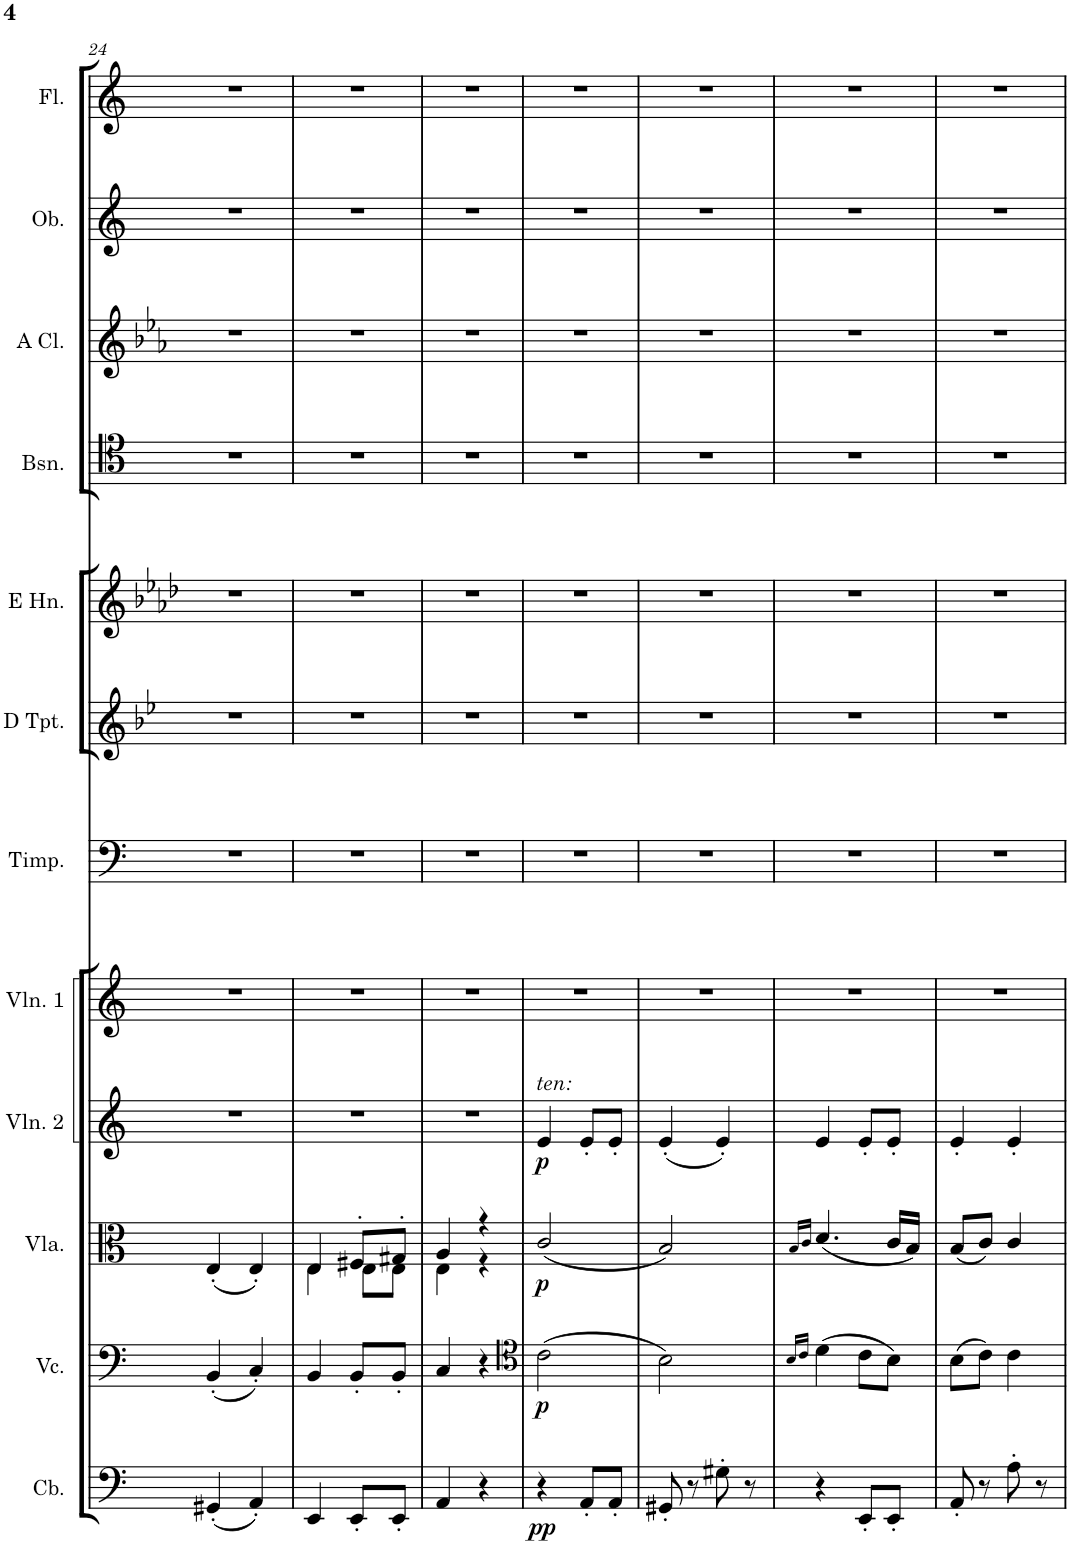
**kern	**dynam	**kern	**dynam	**kern	**dynam	**kern	**dynam	**kern	**kern	**kern	**kern	**kern	**kern	**kern	**kern
*part12	*part12	*part11	*part11	*part10	*part10	*part9	*part9	*part8	*part7	*part6	*part5	*part4	*part3	*part2	*part1
*staff12	*staff12	*staff11	*staff11	*staff10	*staff10	*staff9	*staff9	*staff8	*staff7	*staff6	*staff5	*staff4	*staff3	*staff2	*staff1
*I"Violoncello II et Bassi	*	*I"Violoncello	*	*I"Viole	*	*I"Violin 2	*	*I"Violin 1	*I"Timpani	*I"Clarini in D	*I"Corni in E	*I"Fagotti	*I"Clarinetti	*I"Oboi	*I"Flauti
*	*	*I'Vc.	*	*	*	*I'Vln. 2	*	*I'Vln. 1	*I'Timp.	*	*	*	*	*I'Ob.	*I'Fl.
!!LO:PB:g=z
*clefF4	*	*clefF4	*	*clefC3	*	*clefG2	*	*clefG2	*clefF4	*clefG2	*clefG2	*clefC4	*clefG2	*clefG2	*clefG2
*Trd7c12	*	*	*	*	*	*	*	*	*	*Trd-1c-2	*Trd5c8	*	*Trd2c3	*	*
*k[]	*	*k[]	*	*k[]	*	*k[]	*	*k[]	*k[]	*k[b-e-]	*k[b-e-a-d-]	*k[]	*k[b-e-a-]	*k[]	*k[]
*M2/4	*	*M2/4	*	*M2/4	*	*M2/4	*	*M2/4	*M2/4	*M2/4	*M2/4	*M2/4	*M2/4	*M2/4	*M2/4
=24	=24	=24	=24	=24	=24	=24	=24	=24	=24	=24	=24	=24	=24	=24	=24
(4GG#X'/	.	(4BB'/	.	(4E'/	.	2r	.	2r	2r	2r	2r	2r	2r	2r	2r
4AA'/)	.	4C'/)	.	4E'/)	.	.	.	.	.	.	.	.	.	.	.
=25	=25	=25	=25	=25	=25	=25	=25	=25	=25	=25	=25	=25	=25	=25	=25
*	*	*	*	*^	*	*	*	*	*	*	*	*	*	*	*
4EE/	.	4BB/	.	4E/	4E\	.	2r	.	2r	2r	2r	2r	2r	2r	2r	2r
8EE'/L	.	8BB'/L	.	8F#X'/L	8E\L	.	.	.	.	.	.	.	.	.	.	.
8EE'/J	.	8BB'/J	.	8G#X'/J	8E\J	.	.	.	.	.	.	.	.	.	.	.
=26	=26	=26	=26	=26	=26	=26	=26	=26	=26	=26	=26	=26	=26	=26	=26	=26
4AA/	.	4C/	.	4A/	4E\	.	2r	.	2r	2r	2r	2r	2r	2r	2r	2r
4r	.	4r	.	4r	4r	.	.	.	.	.	.	.	.	.	.	.
*	*	*	*	*v	*v	*	*	*	*	*	*	*	*	*	*	*
=27	=27	=27	=27	=27	=27	=27	=27	=27	=27	=27	=27	=27	=27	=27	=27
*	*	*clefC4	*	*	*	*	*	*	*	*	*	*	*	*	*
*	*	*	*	*^	*	*	*	*	*	*	*	*	*	*	*
!	!	!	!	!	!	!	!LO:TX:a:i:t=ten&colon;	!	!	!	!	!	!	!	!	!
!	!LO:DY:b	!	!LO:DY:b	!	!	!LO:DY:b	!	!LO:DY:b	!	!	!	!	!	!	!	!
*	*	*	*	*v	*v	*	*	*	*	*	*	*	*	*	*	*
4r	pp	(2c\	p	(2c/	p	4e/	p	2r	2r	2r	2r	2r	2r	2r	2r
8AA'/L	.	.	.	.	.	8e'/L	.	.	.	.	.	.	.	.	.
8AA'/J	.	.	.	.	.	8e'/J	.	.	.	.	.	.	.	.	.
=28	=28	=28	=28	=28	=28	=28	=28	=28	=28	=28	=28	=28	=28	=28	=28
8GG#X'/	.	2B\)	.	2B/)	.	(4e'/	.	2r	2r	2r	2r	2r	2r	2r	2r
8r	.	.	.	.	.	.	.	.	.	.	.	.	.	.	.
8G#X'\	.	.	.	.	.	4e'/)	.	.	.	.	.	.	.	.	.
8r	.	.	.	.	.	.	.	.	.	.	.	.	.	.	.
=29	=29	=29	=29	=29	=29	=29	=29	=29	=29	=29	=29	=29	=29	=29	=29
.	.	16qB/LL	.	16qB/LL	.	.	.	.	.	.	.	.	.	.	.
.	.	16qc/JJ	.	16qc/JJ	.	.	.	.	.	.	.	.	.	.	.
4r	.	(4d\	.	(<4.d/	.	4e/	.	2r	2r	2r	2r	2r	2r	2r	2r
8EE'/L	.	8c\L	.	.	.	8e'/L	.	.	.	.	.	.	.	.	.
8EE'/J	.	8B\J)	.	16c/LL	.	8e'/J	.	.	.	.	.	.	.	.	.
.	.	.	.	16B/JJ)	.	.	.	.	.	.	.	.	.	.	.
=30	=30	=30	=30	=30	=30	=30	=30	=30	=30	=30	=30	=30	=30	=30	=30
8AA'/	.	(8B\L	.	(8B/L	.	4e'/	.	2r	2r	2r	2r	2r	2r	2r	2r
8r	.	8c\J)	.	8c/J)	.	.	.	.	.	.	.	.	.	.	.
8A'\	.	4c\	.	4c/	.	4e'/	.	.	.	.	.	.	.	.	.
8r	.	.	.	.	.	.	.	.	.	.	.	.	.	.	.
=	=	=	=	=	=	=	=	=	=	=	=	=	=	=	=
*-	*-	*-	*-	*-	*-	*-	*-	*-	*-	*-	*-	*-	*-	*-	*-
